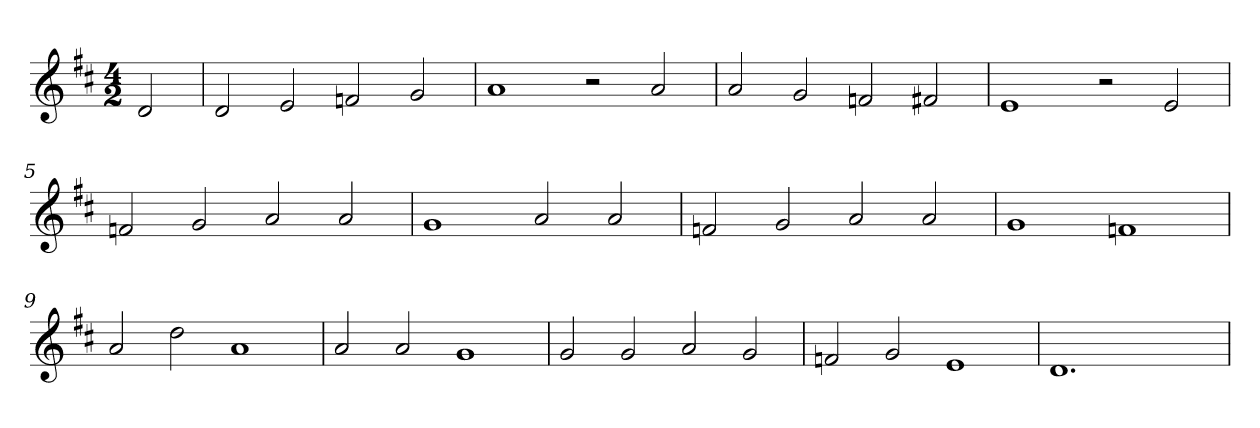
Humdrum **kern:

**kern
*part1
*staff1
*clefG2
*k[f#c#]
*D:
*M4/2
=
2d
=1
2d
2e
2fn
2g
=2
1a
2r
2a
=3
2a
2g
2fn
2f#
=4
1e
2r
2e
=5
2fn
2g
2a
2a
=6
1g
2a
2a
=7
2fn
2g
2a
2a
=8
1g
1fn
=9
2a
2dd
1a
=10
2a
2a
1g
=11
2g
2g
2a
2g
=12
2fn
2g
1e
=13
1.d
2ryy
=
*-
